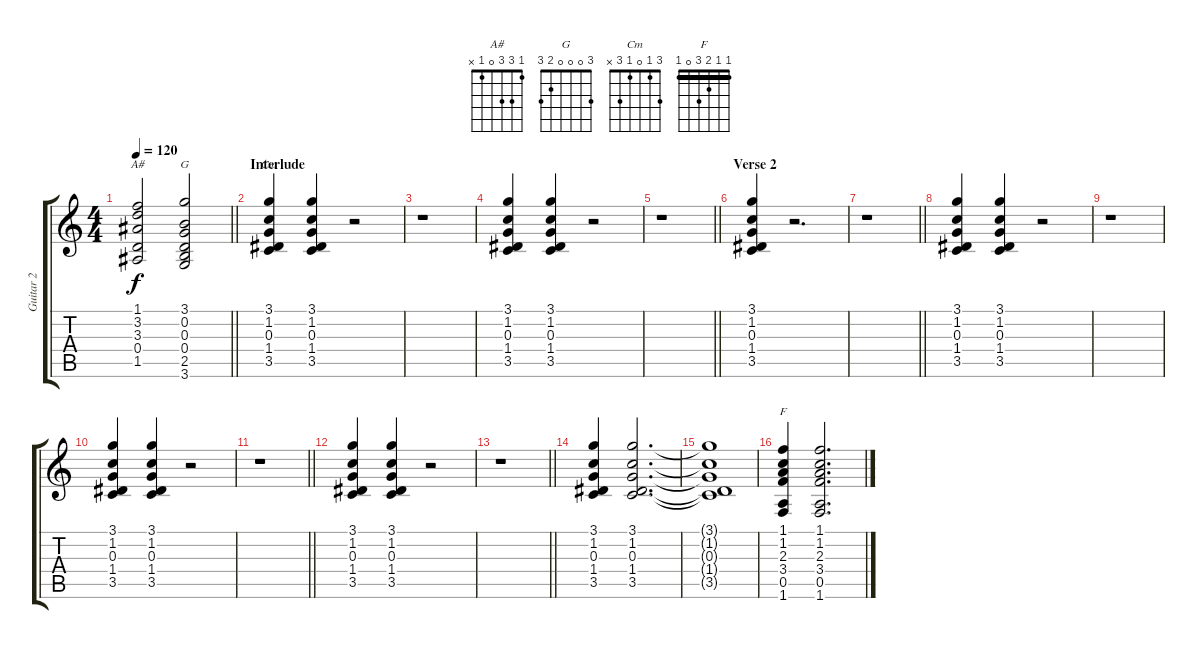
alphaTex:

\track ("Guitar 2" "Guitar 2") {instrument overdrivenguitar}
\staff {score tabs}
\tuning (E4 B3 G3 D3 A2 E2) {hide}
\chord ("A#" 1 3 3 0 1 x)
\chord ("G" 3 0 0 0 2 3)
\chord ("Cm" 3 1 0 1 3 x)
\chord ("F" 1 1 2 3 0 1) {barre 1}
\ts (4 4)
\tempo 120
\clef g2
\barLineRight lightlight
\ks c
(1.1 3.2 3.3 0.4 1.5).2{ch "A#" dy f} (3.1 0.2 0.3 0.4 2.5 3.6).2{ch "G"} |
\section ("" "Interlude")
(3.1 1.2 0.3 1.4 3.5).4{ch "Cm"} (3.1 1.2 0.3 1.4 3.5).4 r.2 |
r.1 |
(3.1 1.2 0.3 1.4 3.5).4 (3.1 1.2 0.3 1.4 3.5).4 r.2 |
\barLineRight lightlight
r.1 |
\section ("" "Verse 2")
(3.1 1.2 0.3 1.4 3.5).4 r.2{d} |
\barLineRight lightlight
r.1 |
(3.1 1.2 0.3 1.4 3.5).4 (3.1 1.2 0.3 1.4 3.5).4 r.2 |
r.1 |
(3.1 1.2 0.3 1.4 3.5).4 (3.1 1.2 0.3 1.4 3.5).4 r.2 |
\barLineRight lightlight
r.1 |
(3.1 1.2 0.3 1.4 3.5).4 (3.1 1.2 0.3 1.4 3.5).4 r.2 |
\barLineRight lightlight
r.1 |
(3.1 1.2 0.3 1.4 3.5).4 (3.1 1.2 0.3 1.4 3.5).2{d} |
(3.1{t} 1.2{t} 0.3{t} 1.4{t} 3.5{t}).1 |
(1.1 1.2 2.3 3.4 0.5 1.6).4{ch "F"} (1.1 1.2 2.3 3.4 0.5 1.6).2{d}
